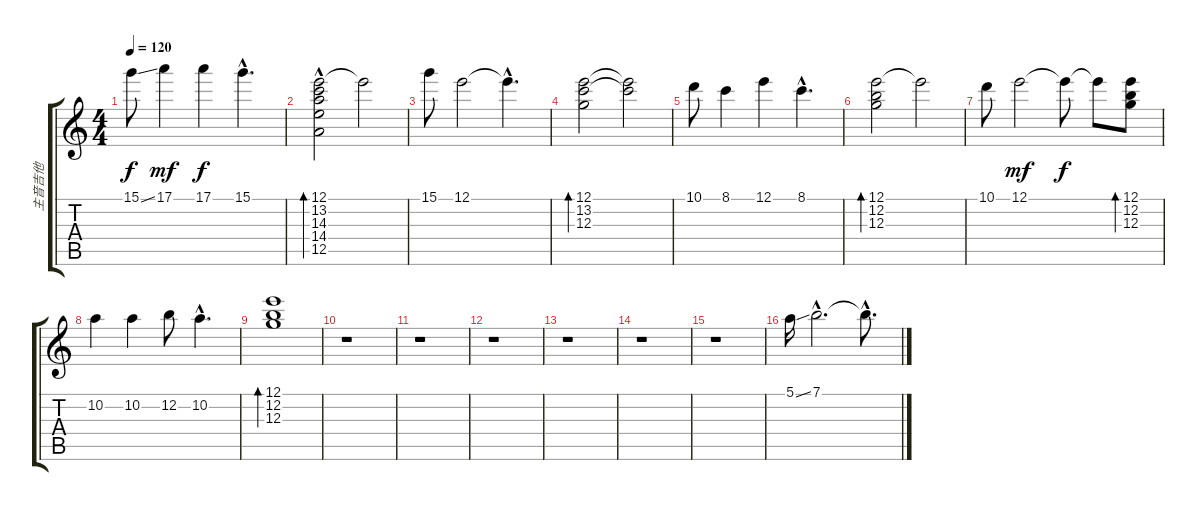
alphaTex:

\track ("主音吉他" "主音吉他") {instrument acousticguitarnylon}
\staff {score tabs}
\tuning (E4 B3 G3 D3 A2 E2) {hide}
\ts (4 4)
\tempo 120
\clef g2
\ks c
15.1{ss}.8{dy f} 17.1.4{dy mf} 17.1.4{dy f} 15.1{hac}.4{d} |
(12.1{hac} 13.2 14.3 14.4 12.5).2{bd 240 volume 12 balance 8} 12.1{t}.2 |
15.1.8 12.1.2 12.1{hac t}.4{d} |
(12.1 13.2 12.3).2{bd 240} (12.1{t} 13.2{t}).2 |
10.1.8 8.1.4 12.1.4 8.1{hac}.4{d} |
(12.1 12.2 12.3).2{bd 240} 12.1{t}.2 |
10.1.8 12.1.2{dy mf} 12.1{t}.8{dy f} 12.1{t}.8 (12.1 12.2 12.3).8{bd 240} |
10.2.4 10.2.4 12.2.8 10.2{hac}.4{d} |
(12.1 12.2 12.3).1{bd 240} |
r.1 |
r.1 |
r.1 |
r.1{volume 6} |
r.1 |
r.1 |
5.1{ss}.16{volume 13} 7.1{hac}.2{d} 7.1{hac t}.8{d}
